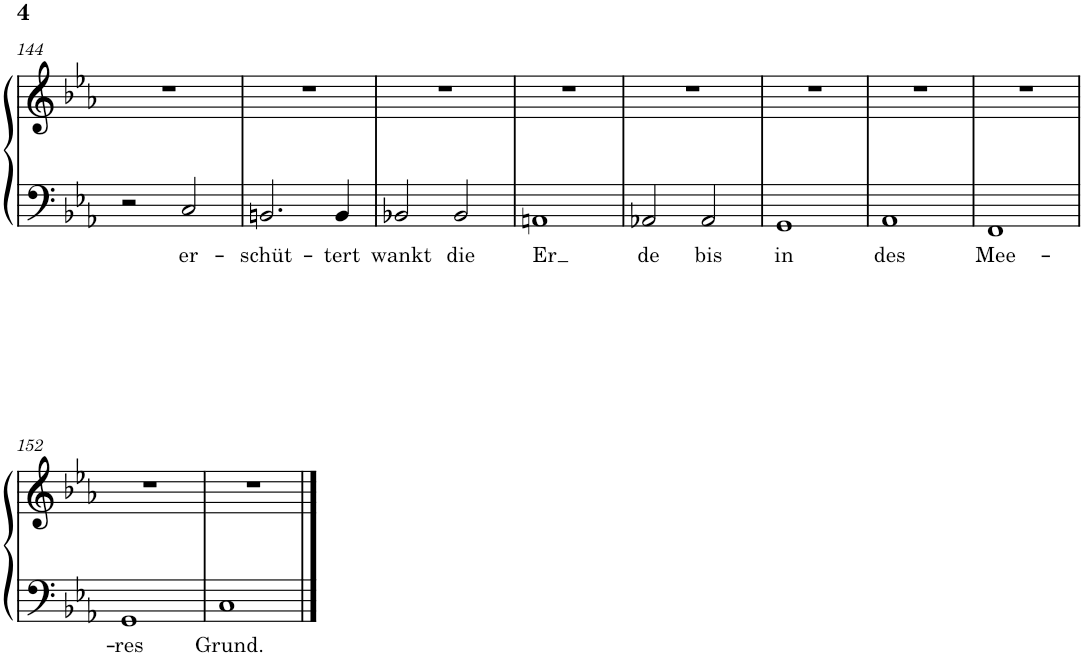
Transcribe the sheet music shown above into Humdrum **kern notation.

**kern	**text	**kern
*part1	*part1	*part1
*staff2	*staff2	*staff1
*I"Piano	*	*
*I'Pno.	*	*
!!LO:PB:g=z
*clefF4	*	*clefG2
*k[b-e-a-]	*	*k[b-e-a-]
*M2/2	*	*M2/2
*met(c|)	*	*met(c|)
=144	=144	=144
2r	.	1r
!	!LO:LY:b	!
2C/	er-	.
=145	=145	=145
!	!LO:LY:b	!
2.BBn/	-schüt-	1r
!	!LO:LY:b	!
4BB/	-tert	.
=146	=146	=146
!	!LO:LY:b	!
2BB-X/	wankt	1r
!	!LO:LY:b	!
2BB-/	die	.
=147	=147	=147
!	!LO:LY:b	!
1AAn	Er	1r
=148	=148	=148
!	!LO:LY:b	!
2AA-X/	de	1r
!	!LO:LY:b	!
2AA-/	bis	.
=149	=149	=149
!	!LO:LY:b	!
1GG	in	1r
=150	=150	=150
!	!LO:LY:b	!
1AA-	des	1r
=151	=151	=151
!	!LO:LY:b	!
1FF	-Mee-	1r
!!LO:LB:g=z
=152	=152	=152
!	!LO:LY:b	!
1GG	-res	1r
=153	=153	=153
!	!LO:LY:b	!
1C	Grund.	1r
==	==	==
*-	*-	*-
